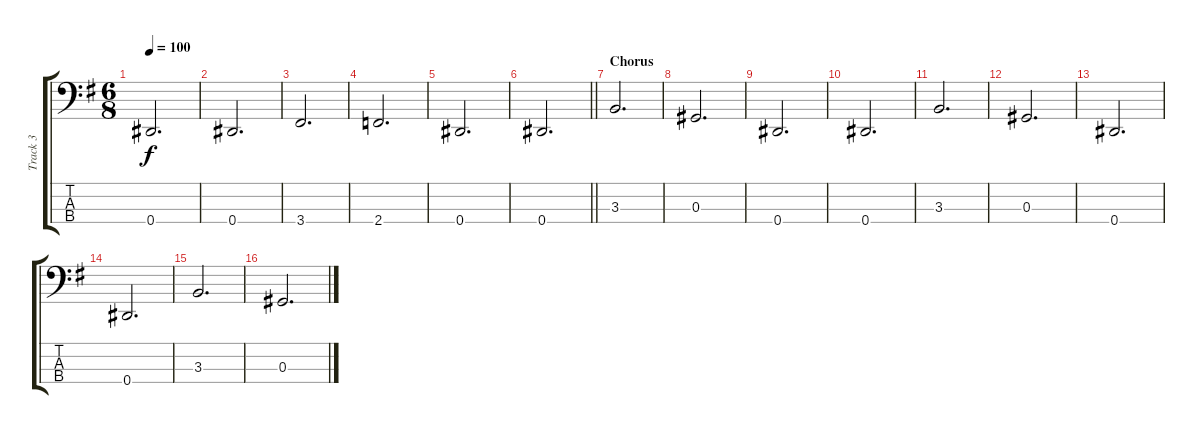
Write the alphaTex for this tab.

\track ("Track 3" "Track 3") {instrument electricbassfinger}
\staff {score tabs}
\tuning (Gb2 Db2 Ab1 Eb1) {hide}
\ts (6 8)
\tempo 100
\clef f4
\ks g
0.4.2{d dy f} |
0.4.2{d} |
3.4.2{d} |
2.4.2{d} |
0.4.2{d} |
\barLineRight lightlight
0.4.2{d} |
\section ("" "Chorus")
3.3.2{d} |
0.3.2{d} |
0.4.2{d} |
0.4.2{d} |
3.3.2{d} |
0.3.2{d} |
0.4.2{d} |
0.4.2{d} |
3.3.2{d} |
0.3.2{d}
